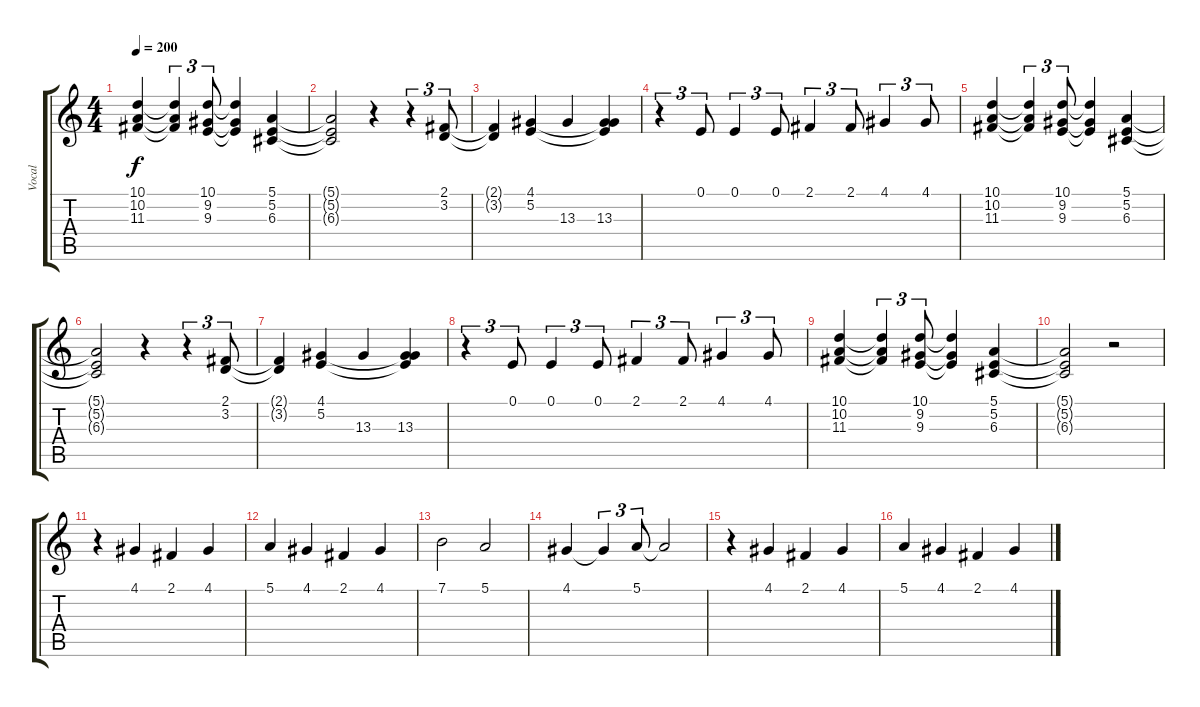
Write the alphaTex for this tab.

\track ("Vocal" "Vocal") {instrument flute}
\staff {score tabs}
\tuning (E4 B3 G3 D3 A2 E2) {hide}
\ts (4 4)
\tempo 200
\clef g2
\ks c
(10.1 10.2 11.3).4{dy f} (10.1{t} 10.2{t} 11.3{t}).4{tu (3 2)} (10.1 9.2 9.3).8{tu (3 2)} (10.1{t} 9.2{t} 9.3{t}).4 (5.1 5.2 6.3).4 |
(5.1{t} 5.2{t} 6.3{t}).2 r.4 r.4{tu (3 2)} (2.1 3.2).8{tu (3 2)} |
(2.1{t} 3.2{t}).4 (4.1 5.2).4 13.3.4 (4.1{t} 5.2{t} 13.3).4 |
r.4{tu (3 2)} 0.1.8{tu (3 2)} 0.1.4{tu (3 2)} 0.1.8{tu (3 2)} 2.1.4{tu (3 2)} 2.1.8{tu (3 2)} 4.1.4{tu (3 2)} 4.1.8{tu (3 2)} |
(10.1 10.2 11.3).4 (10.1{t} 10.2{t} 11.3{t}).4{tu (3 2)} (10.1 9.2 9.3).8{tu (3 2)} (10.1{t} 9.2{t} 9.3{t}).4 (5.1 5.2 6.3).4 |
(5.1{t} 5.2{t} 6.3{t}).2 r.4 r.4{tu (3 2)} (2.1 3.2).8{tu (3 2)} |
(2.1{t} 3.2{t}).4 (4.1 5.2).4 13.3.4 (4.1{t} 5.2{t} 13.3).4 |
r.4{tu (3 2)} 0.1.8{tu (3 2)} 0.1.4{tu (3 2)} 0.1.8{tu (3 2)} 2.1.4{tu (3 2)} 2.1.8{tu (3 2)} 4.1.4{tu (3 2)} 4.1.8{tu (3 2)} |
(10.1 10.2 11.3).4 (10.1{t} 10.2{t} 11.3{t}).4{tu (3 2)} (10.1 9.2 9.3).8{tu (3 2)} (10.1{t} 9.2{t} 9.3{t}).4 (5.1 5.2 6.3).4 |
(5.1{t} 5.2{t} 6.3{t}).2 r.2 |
r.4 4.1.4 2.1.4 4.1.4 |
5.1.4 4.1.4 2.1.4 4.1.4 |
7.1.2 5.1.2 |
4.1.4 4.1{t}.4{tu (3 2)} 5.1.8{tu (3 2)} 5.1{t}.2 |
r.4 4.1.4 2.1.4 4.1.4 |
5.1.4 4.1.4 2.1.4 4.1.4
